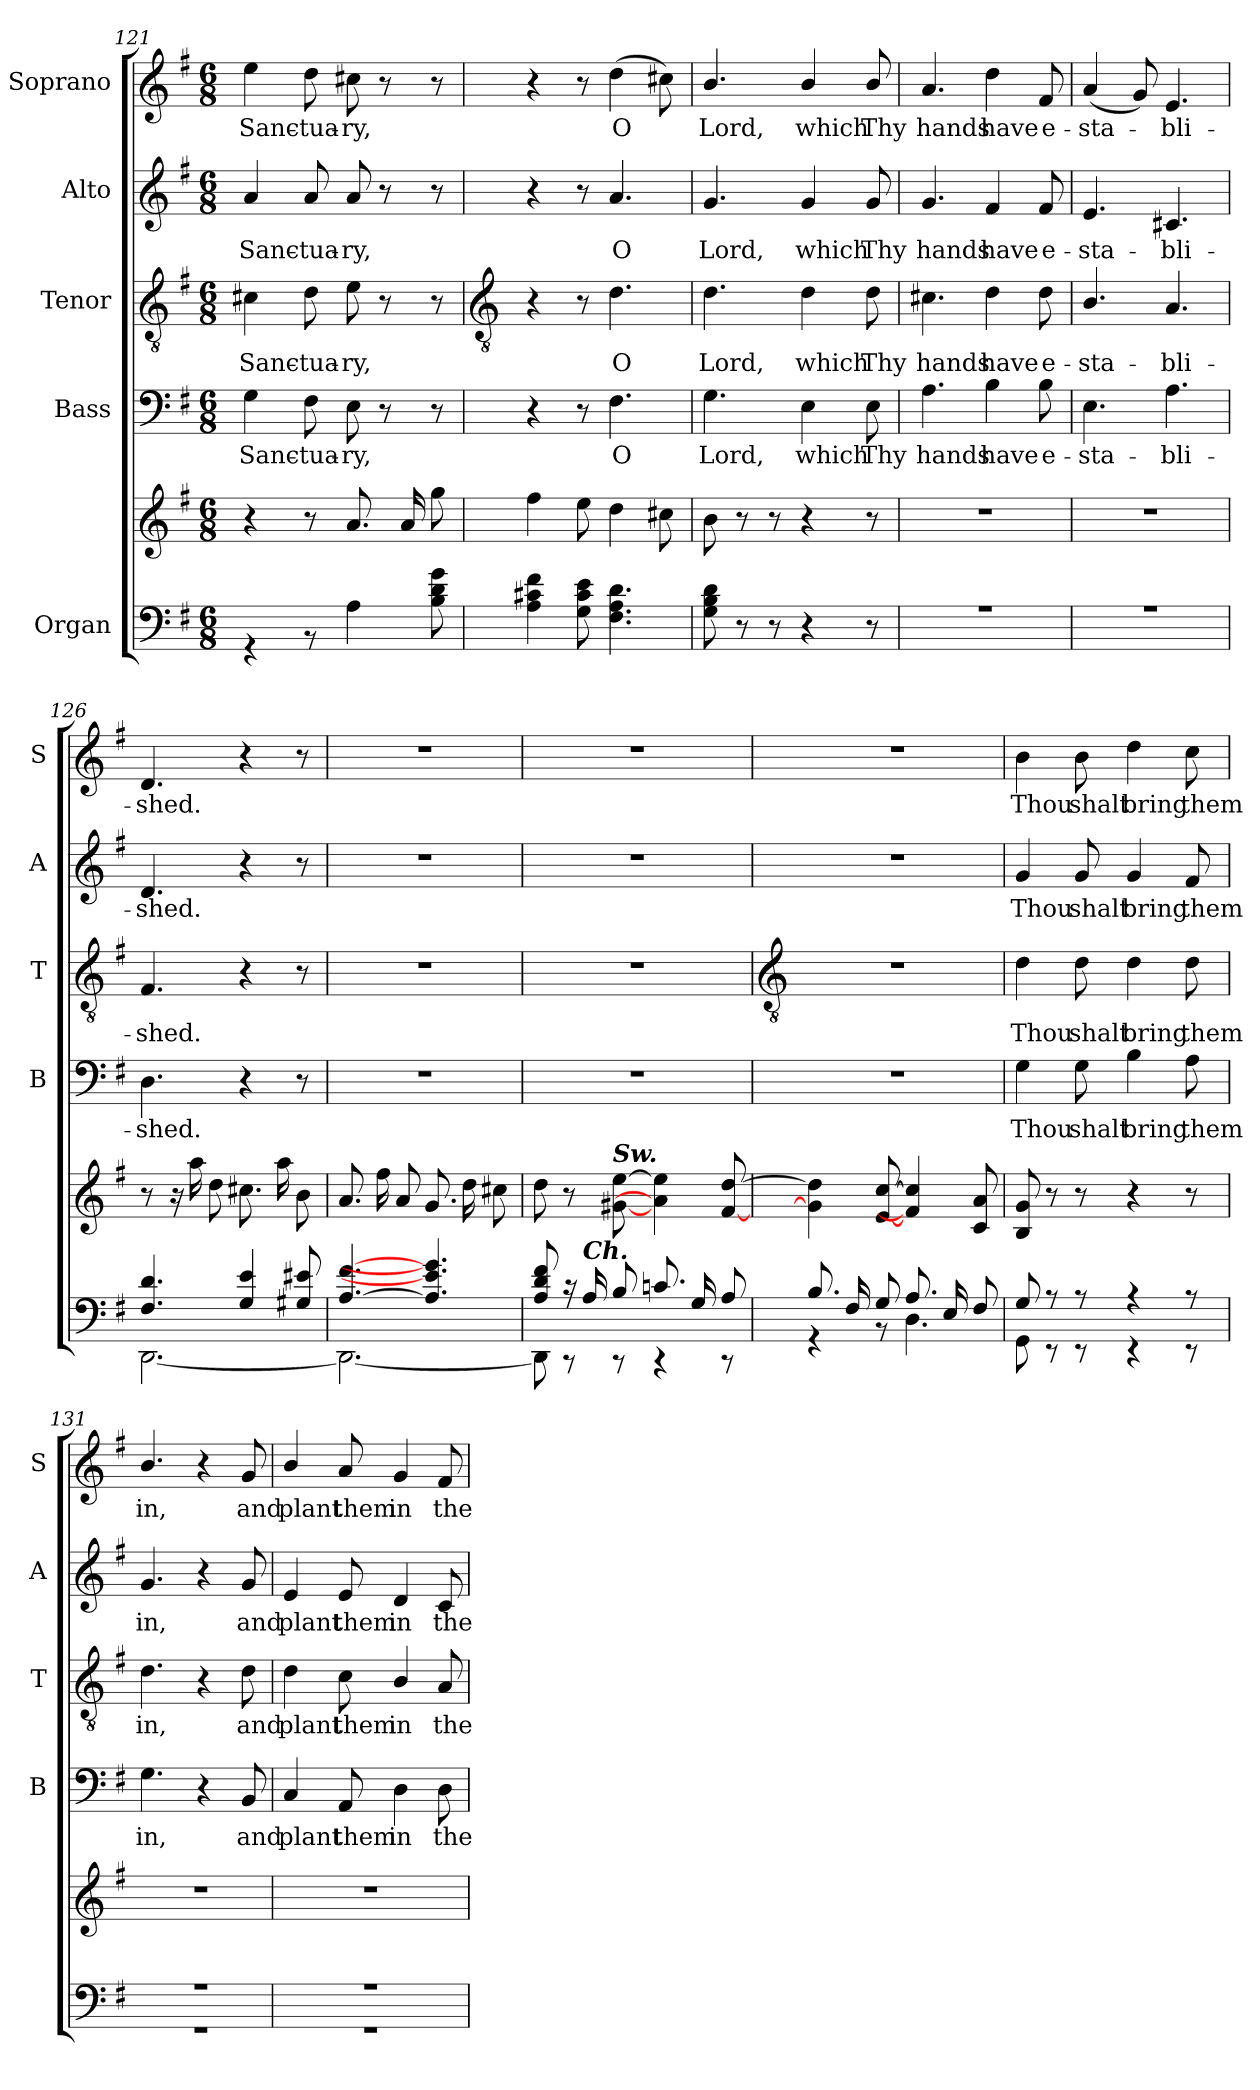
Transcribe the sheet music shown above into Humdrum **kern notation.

**kern	**kern	**kern	**text	**kern	**text	**kern	**text	**kern	**text
*part5	*part5	*part4	*part4	*part3	*part3	*part2	*part2	*part1	*part1
*staff6	*staff5	*staff4	*staff4	*staff3	*staff3	*staff2	*staff2	*staff1	*staff1
*I"Organ	*	*I"Bass	*	*I"Tenor	*	*I"Alto	*	*I"Soprano	*
*	*	*I'B	*	*I'T	*	*I'A	*	*I'S	*
*clefF4	*clefG2	*clefF4	*	*clefGv2	*	*clefG2	*	*clefG2	*
*k[f#]	*k[f#]	*k[f#]	*	*k[f#]	*	*k[f#]	*	*k[f#]	*
*G:	*G:	*G:	*	*G:	*	*G:	*	*G:	*
*M6/8	*M6/8	*M6/8	*	*M6/8	*	*M6/8	*	*M6/8	*
=121	=121	=121	=121	=121	=121	=121	=121	=121	=121
*^	*	*	*	*	*	*	*	*	*
!	!	!	!	!LO:LY:b	!	!LO:LY:b	!	!LO:LY:b	!	!LO:LY:b
2.ryy	4r	4r	4G	Sanc-	4c#X	Sanc-	4a	Sanc-	4ee	Sanc-
!	!	!	!	!LO:LY:b	!	!LO:LY:b	!	!LO:LY:b	!	!LO:LY:b
.	8r	8r	8F#	-tua-	8d	-tua-	8a	-tua-	8dd	-tua-
!	!	!	!	!LO:LY:b	!	!LO:LY:b	!	!LO:LY:b	!	!LO:LY:b
.	4A	8.aL	8E	-ry,	8e	-ry,	8a	-ry,	8cc#X	-ry,
.	.	.	8r	.	8r	.	8r	.	8r	.
.	.	16aL	.	.	.	.	.	.	.	.
.	8B 8d 8g	8ggJ	8r	.	8r	.	8r	.	8r	.
!!LO:LB:g=z
=122	=122	=122	=122	=122	=122	=122	=122	=122	=122	=122
*	*	*	*	*	*clefGv2	*	*	*	*	*
2.ryy	4A\ 4c#X\ 4f#\	4ff#	4r	.	4r	.	4r	.	4r	.
.	8G\ 8c#\ 8e\	8ee	8r	.	8r	.	8r	.	8r	.
!	!	!	!	!LO:LY:b	!	!LO:LY:b	!	!LO:LY:b	!	!LO:LY:b
.	4.F#\ 4.A\ 4.d\	4dd	4.F#	O	4.d	O	4.a	O	(>4dd	O
.	.	8cc#X	.	.	.	.	.	.	8cc#X)	.
=123	=123	=123	=123	=123	=123	=123	=123	=123	=123	=123
!	!	!	!	!LO:LY:b	!	!LO:LY:b	!	!LO:LY:b	!	!LO:LY:b
2ryy	8G\ 8B\ 8d\	8b	4.G\	Lord,	4.d\	Lord,	4.g/	Lord,	4.b/	Lord,
.	8r	8r	.	.	.	.	.	.	.	.
.	8r	8r	.	.	.	.	.	.	.	.
!	!	!	!	!LO:LY:b	!	!LO:LY:b	!	!LO:LY:b	!	!LO:LY:b
.	4r	4r	4E\	which	4d\	which	4g/	which	4b/	which
8ryy	.	.	.	.	.	.	.	.	.	.
!	!	!	!	!LO:LY:b	!	!LO:LY:b	!	!LO:LY:b	!	!LO:LY:b
8ryy	8r	8r	8E\	Thy	8d\	Thy	8g/	Thy	8b/	Thy
=124	=124	=124	=124	=124	=124	=124	=124	=124	=124	=124
!LO:N:vis=1	!LO:N:vis=1	!LO:N:vis=1	!	!LO:LY:b	!	!LO:LY:b	!	!LO:LY:b	!	!LO:LY:b
2.r	2.ryy	2.r	4.A	hands	4.c#X	hands	4.g	hands	4.a	hands
!	!	!	!	!LO:LY:b	!	!LO:LY:b	!	!LO:LY:b	!	!LO:LY:b
.	.	.	4B	have	4d	have	4f#	have	4dd	have
!	!	!	!	!LO:LY:b	!	!LO:LY:b	!	!LO:LY:b	!	!LO:LY:b
.	.	.	8B	e-	8d	e-	8f#	e-	8f#	e-
=125	=125	=125	=125	=125	=125	=125	=125	=125	=125	=125
!LO:N:vis=1	!LO:N:vis=1	!LO:N:vis=1	!	!LO:LY:b	!	!LO:LY:b	!	!LO:LY:b	!	!LO:LY:b
2.r	2.ryy	2.r	4.E	-sta-	4.B/	-sta-	4.e	-sta-	(<4a	-sta-
.	.	.	.	.	.	.	.	.	8g)	.
!	!	!	!	!LO:LY:b	!	!LO:LY:b	!	!LO:LY:b	!	!LO:LY:b
.	.	.	4.A	-bli-	4.A	-bli-	4.c#X	-bli-	4.e	bli-
=126	=126	=126	=126	=126	=126	=126	=126	=126	=126	=126
!	!	!	!	!LO:LY:b	!	!LO:LY:b	!	!LO:LY:b	!	!LO:LY:b
4.F#/ 4.d/	[2.DD\	8r	4.D	-shed.	4.F#	-shed.	4.d	-shed.	4.d	-shed.
.	.	16r	.	.	.	.	.	.	.	.
.	.	16aaLL	.	.	.	.	.	.	.	.
.	.	8ddJ	.	.	.	.	.	.	.	.
4G/ 4e/	.	8.cc#XL	4r	.	4r	.	4r	.	4r	.
.	.	16aaL	.	.	.	.	.	.	.	.
8G#X/ 8e#X/	.	8bJ	8r	.	8r	.	8r	.	8r	.
=127	=127	=127	=127	=127	=127	=127	=127	=127	=127	=127
!	!	!	!LO:N:vis=1	!	!LO:N:vis=1	!	!LO:N:vis=1	!	!LO:N:vis=1	!
[4.A/ [4.f#/	2.DD\_	8.aL	2.r	.	2.r	.	2.r	.	2.r	.
.	.	16ff#L	.	.	.	.	.	.	.	.
.	.	8aJ	.	.	.	.	.	.	.	.
4.A/] 4.e/] 4.g/]	.	8.gL	.	.	.	.	.	.	.	.
.	.	16ddL	.	.	.	.	.	.	.	.
.	.	8cc#XJ	.	.	.	.	.	.	.	.
=128	=128	=128	=128	=128	=128	=128	=128	=128	=128	=128
!	!	!	!LO:N:vis=1	!	!LO:N:vis=1	!	!LO:N:vis=1	!	!LO:N:vis=1	!
8A/ 8d/ 8f#/	8DD\]	8dd	2.r	.	2.r	.	2.r	.	2.r	.
16r	8r	8r	.	.	.	.	.	.	.	.
!LO:TX:a:Bi:t=Ch.	!	!	!	!	!	!	!	!	!	!
16A/LL	.	.	.	.	.	.	.	.	.	.
!	!	!LO:TX:a:Bi:t=Sw.	!	!	!	!	!	!	!	!
8B/J	8r	[8g#X [8ee	.	.	.	.	.	.	.	.
8.cn/L	4r	4a] 4ee]	.	.	.	.	.	.	.	.
16G/L	.	.	.	.	.	.	.	.	.	.
8A/J	8r	[8f# [8dd	.	.	.	.	.	.	.	.
!!LO:LB:g=z
=129	=129	=129	=129	=129	=129	=129	=129	=129	=129	=129
*	*	*	*	*	*clefGv2	*	*	*	*	*
!	!	!	!LO:N:vis=1	!	!LO:N:vis=1	!	!LO:N:vis=1	!	!LO:N:vis=1	!
8.B/L	4r	4g] 4dd]	2.r	.	2.r	.	2.r	.	2.r	.
16F#/L	.	.	.	.	.	.	.	.	.	.
8G/J	8r	[8e [8cc	.	.	.	.	.	.	.	.
8.A/L	4.D\	4f#] 4cc]	.	.	.	.	.	.	.	.
16E/L	.	.	.	.	.	.	.	.	.	.
8F#/J	.	8c 8a	.	.	.	.	.	.	.	.
=130	=130	=130	=130	=130	=130	=130	=130	=130	=130	=130
!	!	!	!	!LO:LY:b	!	!LO:LY:b	!	!LO:LY:b	!	!LO:LY:b
8G/	8GG\	8B 8g	4G	Thou	4d	Thou	4g	Thou	4b	Thou
8r	8r	8r	.	.	.	.	.	.	.	.
!	!	!	!	!LO:LY:b	!	!LO:LY:b	!	!LO:LY:b	!	!LO:LY:b
8r	8r	8r	8G	shalt	8d	shalt	8g	shalt	8b	shalt
!	!	!	!	!LO:LY:b	!	!LO:LY:b	!	!LO:LY:b	!	!LO:LY:b
4r	4r	4r	4B	bring	4d	bring	4g	bring	4dd	bring
!	!	!	!	!LO:LY:b	!	!LO:LY:b	!	!LO:LY:b	!	!LO:LY:b
8r	8r	8r	8A	them	8d	them	8f#	them	8cc	them
=131	=131	=131	=131	=131	=131	=131	=131	=131	=131	=131
!LO:N:vis=1	!LO:N:vis=1	!LO:N:vis=1	!	!LO:LY:b	!	!LO:LY:b	!	!LO:LY:b	!	!LO:LY:b
2.r	2.r	2.r	4.G\	in,	4.d\	in,	4.g/	in,	4.b/	in,
.	.	.	4r	.	4r	.	4r	.	4r	.
!	!	!	!	!LO:LY:b	!	!LO:LY:b	!	!LO:LY:b	!	!LO:LY:b
.	.	.	8BB	and	8d	and	8g	and	8g	and
=132	=132	=132	=132	=132	=132	=132	=132	=132	=132	=132
!LO:N:vis=1	!LO:N:vis=1	!LO:N:vis=1	!	!LO:LY:b	!	!LO:LY:b	!	!LO:LY:b	!	!LO:LY:b
2.r	2.r	2.r	4C/	plant	4d\	plant	4e/	plant	4b/	plant
!	!	!	!	!LO:LY:b	!	!LO:LY:b	!	!LO:LY:b	!	!LO:LY:b
.	.	.	8AA	them	8c	them	8e	them	8a	them
!	!	!	!	!LO:LY:b	!	!LO:LY:b	!	!LO:LY:b	!	!LO:LY:b
.	.	.	4D	in	4B/	in	4d	in	4g	in
!	!	!	!	!LO:LY:b	!	!LO:LY:b	!	!LO:LY:b	!	!LO:LY:b
.	.	.	8D	the	8A	the	8c	the	8f#	the
*v	*v	*	*	*	*	*	*	*	*	*
=	=	=	=	=	=	=	=	=	=
*-	*-	*-	*-	*-	*-	*-	*-	*-	*-
